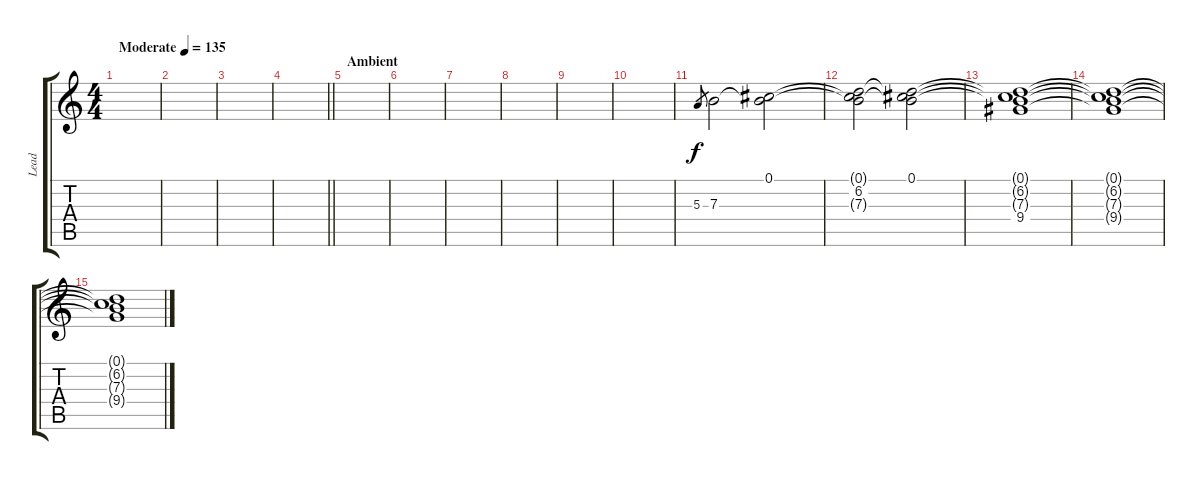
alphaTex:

\track ("Lead" "Lead") {instrument overdrivenguitar}
\staff {score tabs}
\tuning (Db4 Ab3 E3 B2 Gb2 Db2) {hide}
\ts (4 4)
\tempo (135 "Moderate")
\clef g2
\ks c
|
|
|
\barLineRight lightlight
|
\section ("" "Ambient")
|
|
|
|
|
|
5.3.8{gr} 7.3.2 (0.1 7.3{t}).2 |
(0.1{t} 6.2 7.3{t}).2 (0.1 6.2{t} 7.3{t}).2 |
(0.1{t} 6.2{t} 7.3{t} 9.4).1 |
(0.1{t} 6.2{t} 7.3{t} 9.4{t}).1 |
(0.1{t} 6.2{t} 7.3{t} 9.4{t}).1
